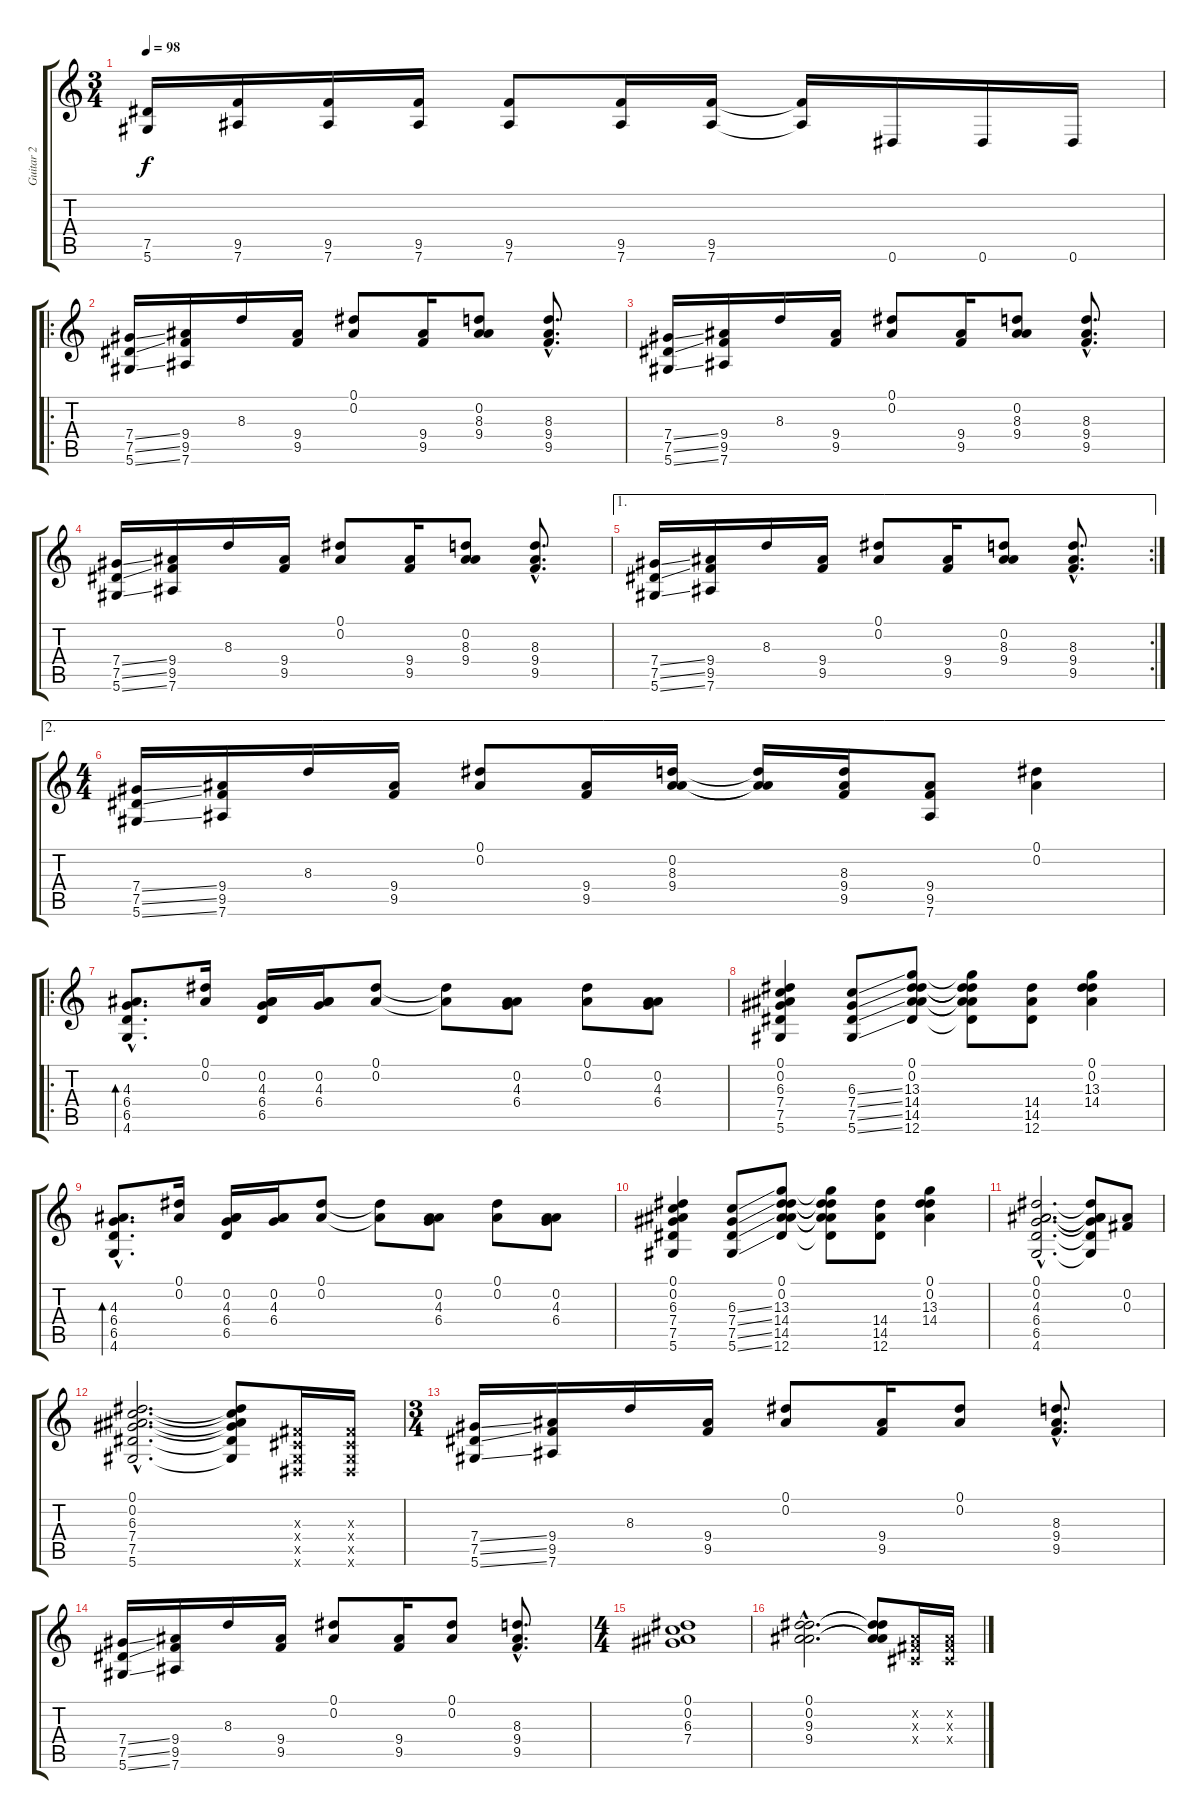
\track ("Guitar 2" "Guitar 2") {instrument overdrivenguitar}
\staff {score tabs}
\tuning (Eb4 Bb3 Gb3 Db3 Ab2 Eb2) {hide}
\ts (3 4)
\tempo 98
\clef g2
\ks c
(7.5 5.6).16{dy f} (9.5 7.6).16 (9.5 7.6).16 (9.5 7.6).16 (9.5 7.6).8 (9.5 7.6).16 (9.5 7.6).16 (9.5{t} 7.6{t}).16 0.6.16 0.6.16 0.6.16 |
\ro
(7.4{ss} 7.5{ss} 5.6{ss}).16 (9.4 9.5 7.6).16 8.3.16 (9.4 9.5).16 (0.1 0.2).8 (9.4 9.5).16 (0.2 8.3 9.4).8 (8.3{hac} 9.4{hac} 9.5{hac}).8{d} |
(7.4{ss} 7.5{ss} 5.6{ss}).16 (9.4 9.5 7.6).16 8.3.16 (9.4 9.5).16 (0.1 0.2).8 (9.4 9.5).16 (0.2 8.3 9.4).8 (8.3{hac} 9.4{hac} 9.5{hac}).8{d} |
(7.4{ss} 7.5{ss} 5.6{ss}).16 (9.4 9.5 7.6).16 8.3.16 (9.4 9.5).16 (0.1 0.2).8 (9.4 9.5).16 (0.2 8.3 9.4).8 (8.3{hac} 9.4{hac} 9.5{hac}).8{d} |
\ae 1
\rc 2
(7.4{ss} 7.5{ss} 5.6{ss}).16 (9.4 9.5 7.6).16 8.3.16 (9.4 9.5).16 (0.1 0.2).8 (9.4 9.5).16 (0.2 8.3 9.4).8 (8.3{hac} 9.4{hac} 9.5{hac}).8{d} |
\ae 2
\ts (4 4)
(7.4{ss} 7.5{ss} 5.6{ss}).16 (9.4 9.5 7.6).16 8.3.16 (9.4 9.5).16 (0.1 0.2).8 (9.4 9.5).16 (0.2 8.3 9.4).16 (0.2{t} 8.3{t} 9.4{t}).16 (8.3 9.4 9.5).16 (9.4 9.5 7.6).8 (0.1 0.2).4 |
\ro
(4.3{hac} 6.4{hac} 6.5{hac} 4.6{hac}).8{d bd 60} (0.1 0.2).16 (0.2 4.3 6.4 6.5).16 (0.2 4.3 6.4).16 (0.1 0.2).8 (0.1{t} 0.2{t}).8 (0.2 4.3 6.4).8 (0.1 0.2).8 (0.2 4.3 6.4).8 |
(0.1 0.2 6.3 7.4 7.5 5.6).4 (6.3{ss} 7.4{ss} 7.5{ss} 5.6{ss}).8 (0.1 0.2 13.3 14.4 14.5 12.6).8 (0.1{t} 0.2{t} 13.3{t} 14.4{t} 14.5{t} 12.6{t}).8 (14.4 14.5 12.6).8 (0.1 0.2 13.3 14.4).4 |
(4.3{hac} 6.4{hac} 6.5{hac} 4.6{hac}).8{d bd 60} (0.1 0.2).16 (0.2 4.3 6.4 6.5).16 (0.2 4.3 6.4).16 (0.1 0.2).8 (0.1{t} 0.2{t}).8 (0.2 4.3 6.4).8 (0.1 0.2).8 (0.2 4.3 6.4).8 |
(0.1 0.2 6.3 7.4 7.5 5.6).4 (6.3{ss} 7.4{ss} 7.5{ss} 5.6{ss}).8 (0.1 0.2 13.3 14.4 14.5 12.6).8 (0.1{t} 0.2{t} 13.3{t} 14.4{t} 14.5{t} 12.6{t}).8 (14.4 14.5 12.6).8 (0.1 0.2 13.3 14.4).4 |
(0.1{hac} 0.2{hac} 4.3{hac} 6.4{hac} 6.5{hac} 4.6{hac}).2{d} (0.1{t} 0.2{t} 4.3{t} 6.4{t} 6.5{t} 4.6{t}).8 (0.2 0.3).8 |
(0.1{hac} 0.2{hac} 6.3{hac} 7.4{hac} 7.5{hac} 5.6{hac}).2{d} (0.1{t} 0.2{t} 6.3{t} 7.4{t} 7.5{t} 5.6{t}).8 (0.3{x} 0.4{x} 0.5{x} 0.6{x}).16 (0.3{x} 0.4{x} 0.5{x} 0.6{x}).16 |
\ts (3 4)
(7.4{ss} 7.5{ss} 5.6{ss}).16 (9.4 9.5 7.6).16 8.3.16 (9.4 9.5).16 (0.1 0.2).8 (9.4 9.5).16 (0.1 0.2).8 (8.3{hac} 9.4{hac} 9.5{hac}).8{d} |
(7.4{ss} 7.5{ss} 5.6{ss}).16 (9.4 9.5 7.6).16 8.3.16 (9.4 9.5).16 (0.1 0.2).8 (9.4 9.5).16 (0.1 0.2).8 (8.3{hac} 9.4{hac} 9.5{hac}).8{d} |
\ts (4 4)
(0.1 0.2 6.3 7.4).1 |
(0.1{hac} 0.2{hac} 9.3{hac} 9.4{hac}).2{d} (0.1{t} 0.2{t} 9.3{t} 9.4{t}).8 (0.2{x} 0.3{x} 0.4{x}).16 (0.2{x} 0.3{x} 0.4{x}).16
